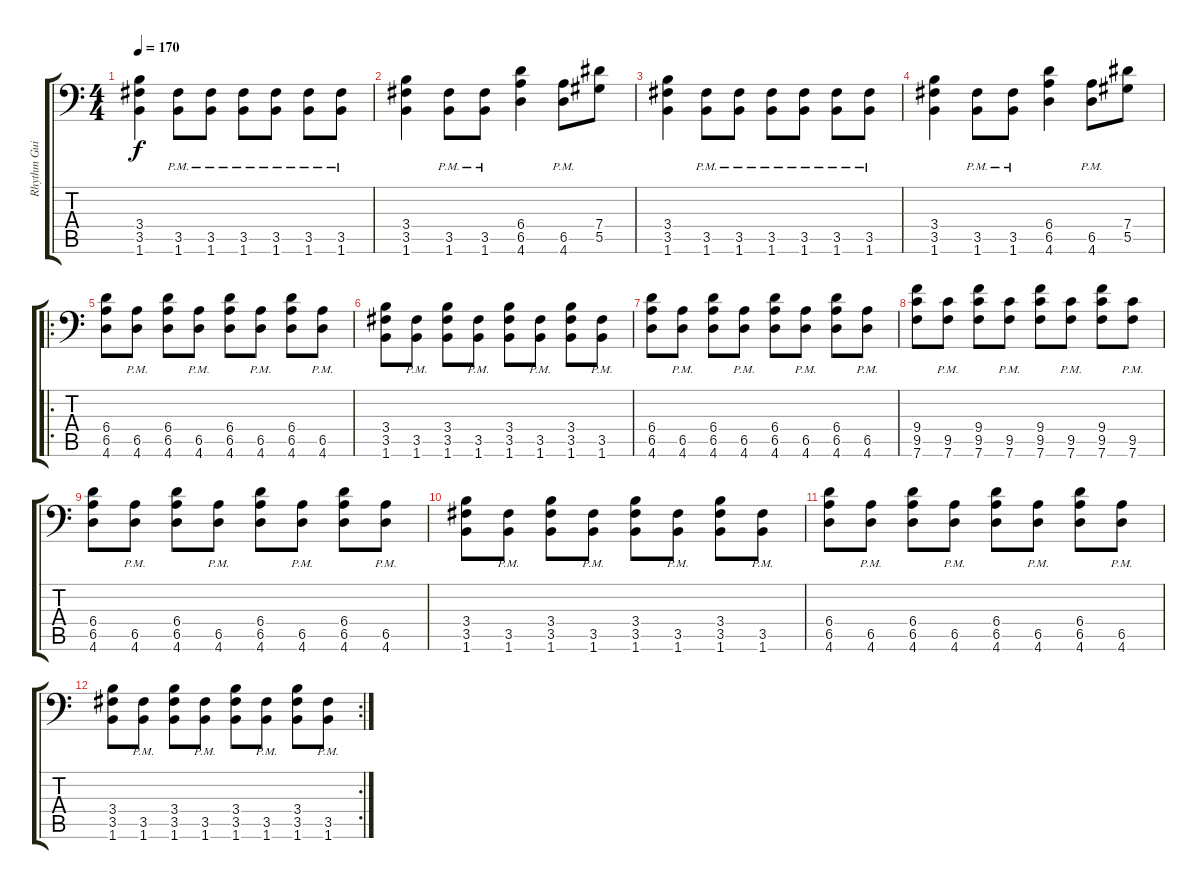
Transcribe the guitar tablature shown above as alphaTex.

\track ("Rhythm Guitar 2" "Rhythm Gui") {instrument distortionguitar}
\staff {score tabs}
\tuning (Bb3 F3 Db3 Ab2 Eb2 Bb1) {hide}
\ts (4 4)
\tempo 170
\clef f4
\ks c
(3.4 3.5 1.6).4{dy f} (3.5{pm} 1.6{pm}).8 (3.5{pm} 1.6{pm}).8 (3.5{pm} 1.6{pm}).8 (3.5{pm} 1.6{pm}).8 (3.5{pm} 1.6{pm}).8 (3.5{pm} 1.6{pm}).8 |
(3.4 3.5 1.6).4 (3.5{pm} 1.6{pm}).8 (3.5{pm} 1.6{pm}).8 (6.4 6.5 4.6).4 (6.5{pm} 4.6{pm}).8 (7.4 5.5).8 |
(3.4 3.5 1.6).4 (3.5{pm} 1.6{pm}).8 (3.5{pm} 1.6{pm}).8 (3.5{pm} 1.6{pm}).8 (3.5{pm} 1.6{pm}).8 (3.5{pm} 1.6{pm}).8 (3.5{pm} 1.6{pm}).8 |
(3.4 3.5 1.6).4 (3.5{pm} 1.6{pm}).8 (3.5{pm} 1.6{pm}).8 (6.4 6.5 4.6).4 (6.5{pm} 4.6{pm}).8 (7.4 5.5).8 |
\ro
(6.4 6.5 4.6).8 (6.5{pm} 4.6{pm}).8 (6.4 6.5 4.6).8 (6.5{pm} 4.6{pm}).8 (6.4 6.5 4.6).8 (6.5{pm} 4.6{pm}).8 (6.4 6.5 4.6).8 (6.5{pm} 4.6{pm}).8 |
(3.4 3.5 1.6).8 (3.5{pm} 1.6{pm}).8 (3.4 3.5 1.6).8 (3.5{pm} 1.6{pm}).8 (3.4 3.5 1.6).8 (3.5{pm} 1.6{pm}).8 (3.4 3.5 1.6).8 (3.5{pm} 1.6{pm}).8 |
(6.4 6.5 4.6).8 (6.5{pm} 4.6{pm}).8 (6.4 6.5 4.6).8 (6.5{pm} 4.6{pm}).8 (6.4 6.5 4.6).8 (6.5{pm} 4.6{pm}).8 (6.4 6.5 4.6).8 (6.5{pm} 4.6{pm}).8 |
(9.4 9.5 7.6).8 (9.5{pm} 7.6{pm}).8 (9.4 9.5 7.6).8 (9.5{pm} 7.6{pm}).8 (9.4 9.5 7.6).8 (9.5{pm} 7.6{pm}).8 (9.4 9.5 7.6).8 (9.5{pm} 7.6{pm}).8 |
(6.4 6.5 4.6).8 (6.5{pm} 4.6{pm}).8 (6.4 6.5 4.6).8 (6.5{pm} 4.6{pm}).8 (6.4 6.5 4.6).8 (6.5{pm} 4.6{pm}).8 (6.4 6.5 4.6).8 (6.5{pm} 4.6{pm}).8 |
(3.4 3.5 1.6).8 (3.5{pm} 1.6{pm}).8 (3.4 3.5 1.6).8 (3.5{pm} 1.6{pm}).8 (3.4 3.5 1.6).8 (3.5{pm} 1.6{pm}).8 (3.4 3.5 1.6).8 (3.5{pm} 1.6{pm}).8 |
(6.4 6.5 4.6).8 (6.5{pm} 4.6{pm}).8 (6.4 6.5 4.6).8 (6.5{pm} 4.6{pm}).8 (6.4 6.5 4.6).8 (6.5{pm} 4.6{pm}).8 (6.4 6.5 4.6).8 (6.5{pm} 4.6{pm}).8 |
\rc 2
(3.4 3.5 1.6).8 (3.5{pm} 1.6{pm}).8 (3.4 3.5 1.6).8 (3.5{pm} 1.6{pm}).8 (3.4 3.5 1.6).8 (3.5{pm} 1.6{pm}).8 (3.4 3.5 1.6).8 (3.5{pm} 1.6{pm}).8
